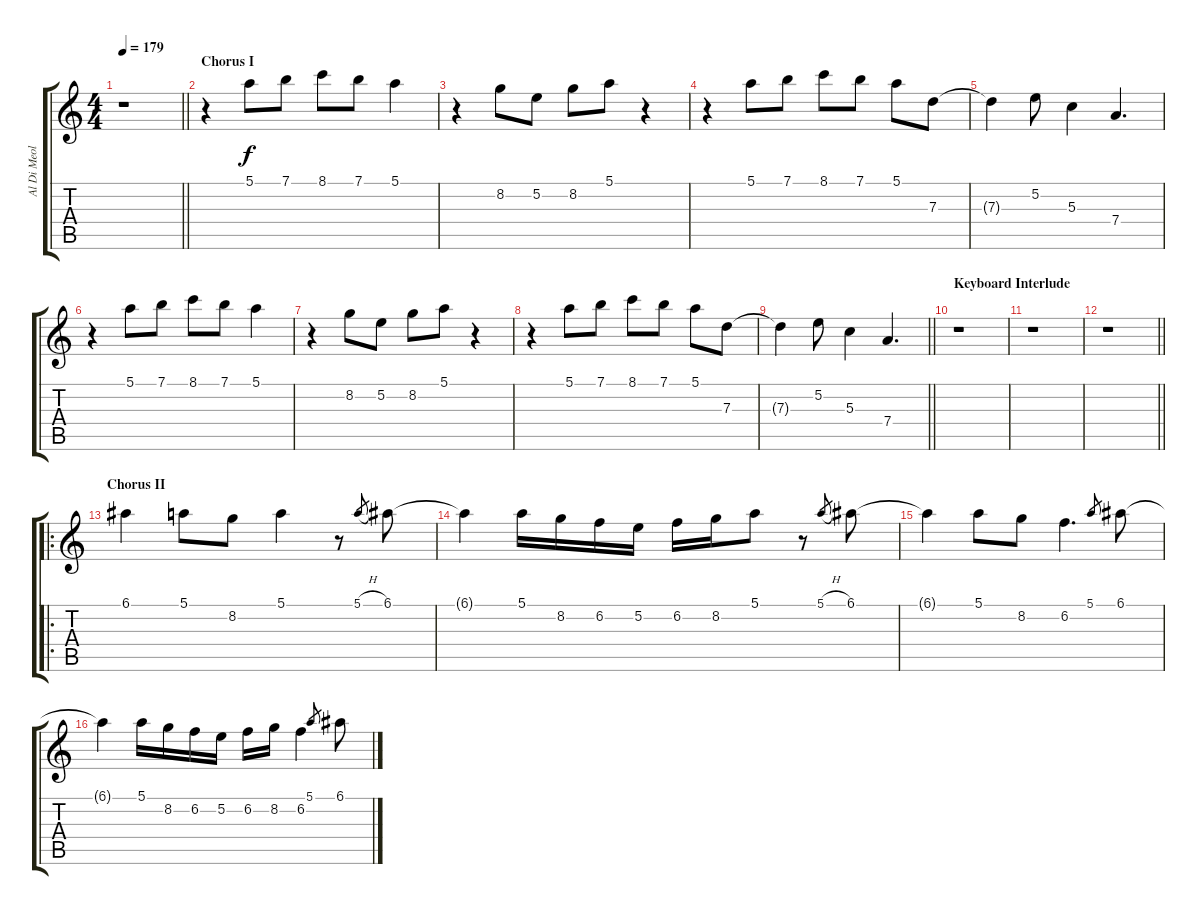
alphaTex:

\track ("Al Di Meola" "Al Di Meol") {instrument electricguitarjazz}
\staff {score tabs}
\tuning (E4 B3 G3 D3 A2 E2) {hide}
\ts (4 4)
\tempo 179
\clef g2
\barLineRight lightlight
\ks c
r.1{dy f} |
\section ("" "Chorus I")
r.4 5.1.8 7.1.8 8.1.8 7.1.8 5.1.4 |
r.4 8.2.8 5.2.8 8.2.8 5.1.8 r.4 |
r.4 5.1.8 7.1.8 8.1.8 7.1.8 5.1.8 7.3.8 |
7.3{t}.4 5.2.8 5.3.4 7.4.4{d} |
r.4 5.1.8 7.1.8 8.1.8 7.1.8 5.1.4 |
r.4 8.2.8 5.2.8 8.2.8 5.1.8 r.4 |
r.4 5.1.8 7.1.8 8.1.8 7.1.8 5.1.8 7.3.8 |
\barLineRight lightlight
7.3{t}.4 5.2.8 5.3.4 7.4.4{d} |
\section ("" "Keyboard Interlude")
r.1 |
r.1 |
\barLineRight lightlight
r.1 |
\ro
\section ("" "Chorus II")
6.1.4 5.1.8 8.2.8 5.1.4 r.8 5.1{h}.8{gr} 6.1.8 |
6.1{t}.4 5.1.16 8.2.16 6.2.16 5.2.16 6.2.16 8.2.16 5.1.8 r.8 5.1{h}.8{gr} 6.1.8 |
6.1{t}.4 5.1.8 8.2.8 6.2.4{d} 5.1.8{gr} 6.1.8 |
6.1{t}.4 5.1.16 8.2.16 6.2.16 5.2.16 6.2.16 8.2.16 6.2.4 5.1.8{gr} 6.1.8
